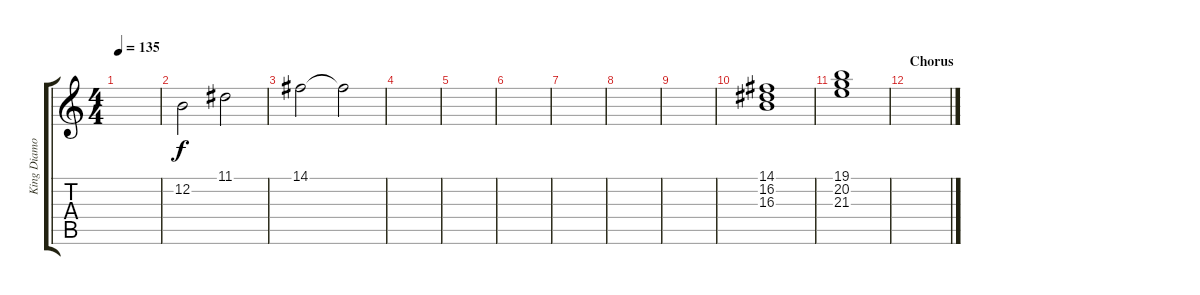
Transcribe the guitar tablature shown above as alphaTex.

\track ("King Diamond - Backing Vocals" "King Diamo") {instrument pad4choir}
\staff {score tabs}
\tuning (E4 B3 G3 D3 A2 E2) {hide}
\ts (4 4)
\tempo 135
\clef g2
\ks c
|
12.2.2 11.1.2 |
14.1.2 14.1{t}.2 |
|
|
|
|
|
|
(14.1 16.2 16.3).1 |
(19.1 20.2 21.3).1 |
\section ("" "Chorus")
